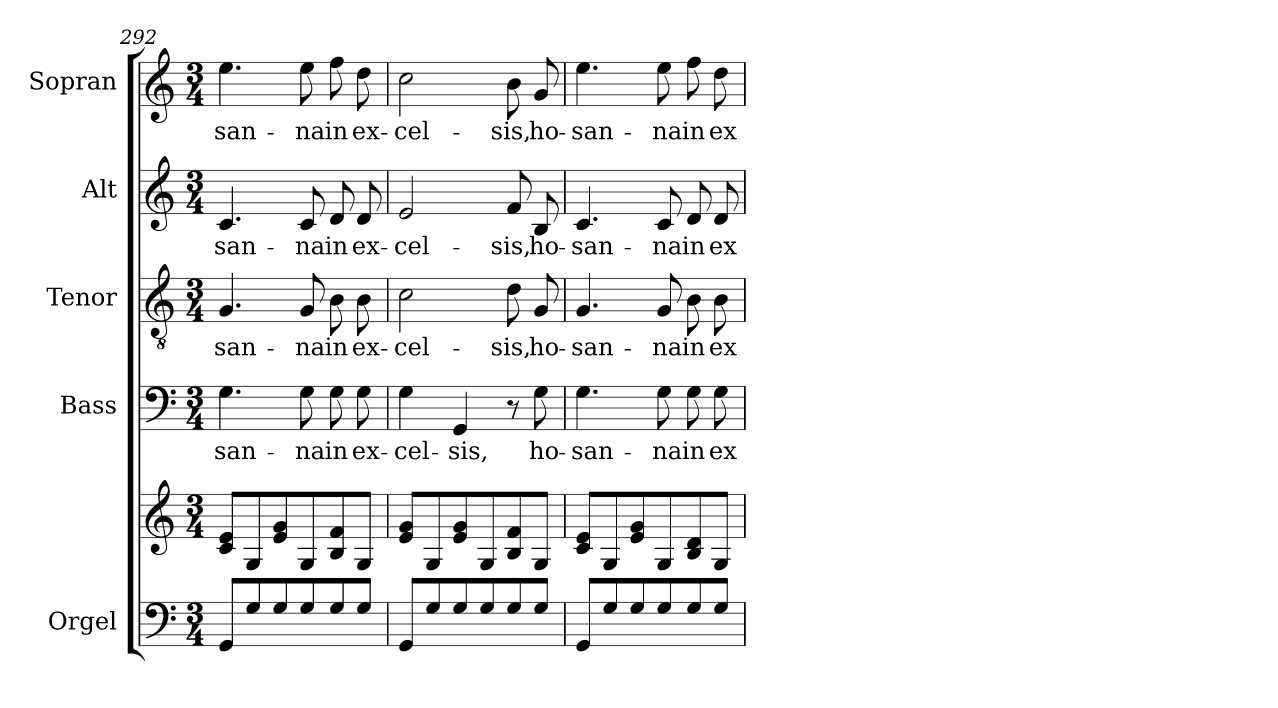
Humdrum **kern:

**kern	**kern	**kern	**text	**kern	**text	**kern	**text	**kern	**text
*part5	*part5	*part4	*part4	*part3	*part3	*part2	*part2	*part1	*part1
*staff6	*staff5	*staff4	*staff4	*staff3	*staff3	*staff2	*staff2	*staff1	*staff1
*I"Orgel	*	*I"Bass	*	*I"Tenor	*	*I"Alt	*	*I"Sopran	*
*	*	*I'B.	*	*I'T.	*	*I'A.	*	*I'S.	*
*clefF4	*clefG2	*clefF4	*	*clefGv2	*	*clefG2	*	*clefG2	*
*k[]	*k[]	*k[]	*	*k[]	*	*k[]	*	*k[]	*
*C:	*C:	*C:	*	*C:	*	*C:	*	*C:	*
*M3/4	*M3/4	*M3/4	*	*M3/4	*	*M3/4	*	*M3/4	*
=292	=292	=292	=292	=292	=292	=292	=292	=292	=292
!	!	!	!LO:LY:b	!	!LO:LY:b	!	!LO:LY:b	!	!LO:LY:b
8GG/L	8c/ 8e/L	4.G\	-san-	4.G/	-san-	4.c/	-san-	4.ee\	-san-
8G/	8G/	.	.	.	.	.	.	.	.
8G/	8e/ 8g/	.	.	.	.	.	.	.	.
!	!	!	!LO:LY:b	!	!LO:LY:b	!	!LO:LY:b	!	!LO:LY:b
8G/	8G/	8G\	-na	8G/	-na	8c/	-na	8ee\	-na
!	!	!	!LO:LY:b	!	!LO:LY:b	!	!LO:LY:b	!	!LO:LY:b
8G/	8B/ 8f/	8G\	in	8B\	in	8d/	in	8ff\	in
!	!	!	!LO:LY:b	!	!LO:LY:b	!	!LO:LY:b	!	!LO:LY:b
8G/J	8G/J	8G\	ex-	8B\	ex-	8d/	ex-	8dd\	ex-
=293	=293	=293	=293	=293	=293	=293	=293	=293	=293
!	!	!	!LO:LY:b	!	!LO:LY:b	!	!LO:LY:b	!	!LO:LY:b
8GG/L	8e/ 8g/L	4G\	-cel-	2c\	-cel-	2e/	-cel-	2cc\	-cel-
8G/	8G/	.	.	.	.	.	.	.	.
!	!	!	!LO:LY:b	!	!	!	!	!	!
8G/	8e/ 8g/	4GG/	-sis,	.	.	.	.	.	.
8G/	8G/	.	.	.	.	.	.	.	.
!	!	!	!	!	!LO:LY:b	!	!LO:LY:b	!	!LO:LY:b
8G/	8B/ 8f/	8r	.	8d\	-sis,	8f/	-sis,	8b\	-sis,
!	!	!	!LO:LY:b	!	!LO:LY:b	!	!LO:LY:b	!	!LO:LY:b
8G/J	8G/J	8G\	ho-	8G/	ho-	8B/	ho-	8g/	ho-
=294	=294	=294	=294	=294	=294	=294	=294	=294	=294
!	!	!	!LO:LY:b	!	!LO:LY:b	!	!LO:LY:b	!	!LO:LY:b
8GG/L	8c/ 8e/L	4.G\	-san-	4.G/	-san-	4.c/	-san-	4.ee\	-san-
8G/	8G/	.	.	.	.	.	.	.	.
8G/	8e/ 8g/	.	.	.	.	.	.	.	.
!	!	!	!LO:LY:b	!	!LO:LY:b	!	!LO:LY:b	!	!LO:LY:b
8G/	8G/	8G\	-na	8G/	-na	8c/	-na	8ee\	-na
!	!	!	!LO:LY:b	!	!LO:LY:b	!	!LO:LY:b	!	!LO:LY:b
8G/	8B/ 8d/	8G\	in	8B\	in	8d/	in	8ff\	in
!	!	!	!LO:LY:b	!	!LO:LY:b	!	!LO:LY:b	!	!LO:LY:b
8G/J	8G/J	8G\	ex-	8B\	ex-	8d/	ex-	8dd\	ex-
=	=	=	=	=	=	=	=	=	=
*-	*-	*-	*-	*-	*-	*-	*-	*-	*-
